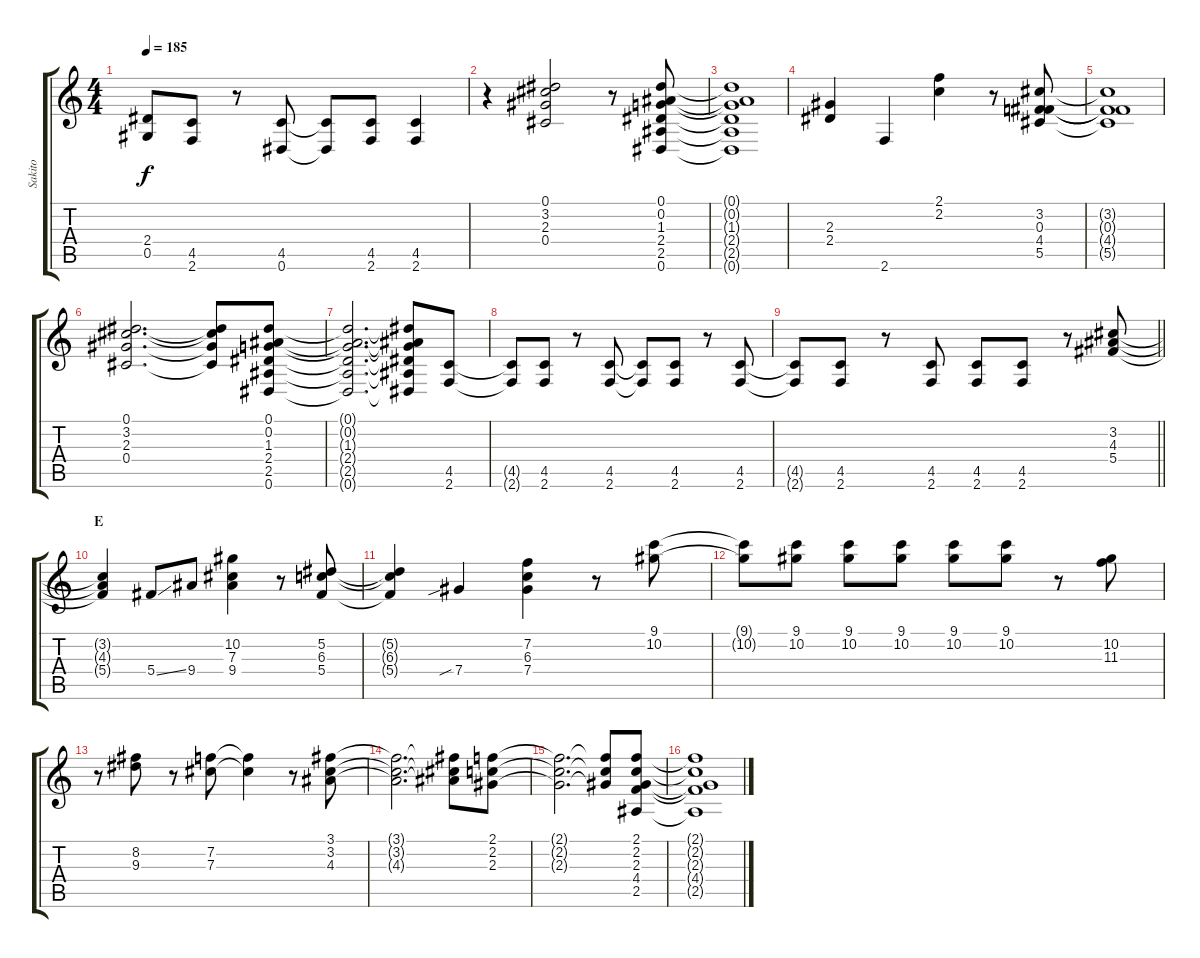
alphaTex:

\track ("Sakito" "Sakito") {instrument distortionguitar}
\staff {score tabs}
\tuning (Eb4 Bb3 Gb3 Db3 Ab2 Eb2) {hide}
\ts (4 4)
\tempo 185
\clef g2
\ks c
(2.4{t} 0.5{t}).8{dy f} (4.5 2.6).8 r.8 (4.5 0.6).8 (4.5{t} 0.6{t}).8 (4.5 2.6).8 (4.5 2.6).4 |
r.4 (0.1 3.2 2.3 0.4).2 r.8 (0.1 0.2 1.3 2.4 2.5 0.6).8 |
(0.1{t} 0.2{t} 1.3{t} 2.4{t} 2.5{t} 0.6{t}).1 |
(2.3 2.4).4 2.6.4 (2.1 2.2).4 r.8 (3.2 0.3 4.4 5.5).8 |
(3.2{t} 0.3{t} 4.4{t} 5.5{t}).1 |
(0.1 3.2 2.3 0.4).2{d} (0.1{t} 3.2{t} 2.3{t} 0.4{t}).8 (0.1 0.2 1.3 2.4 2.5 0.6).8 |
(0.1{t} 0.2{t} 1.3{t} 2.4{t} 2.5{t} 0.6{t}).2{d} (0.1{t} 0.2{t} 1.3{t} 2.4{t} 2.5{t} 0.6{t}).8 (4.5 2.6).8 |
(4.5{t} 2.6{t}).8 (4.5 2.6).8 r.8 (4.5 2.6).8 (4.5{t} 2.6{t}).8 (4.5 2.6).8 r.8 (4.5 2.6).8 |
\barLineRight lightlight
(4.5{t} 2.6{t}).8 (4.5 2.6).8 r.8 (4.5 2.6).8 (4.5 2.6).8 (4.5 2.6).8 r.8 (3.2 4.3 5.4).8 |
\section ("" "E")
(3.2{t} 4.3{t} 5.4{t}).4 5.4{ss}.8 9.4.8 (10.2 7.3 9.4).4 r.8 (5.2 6.3 5.4).8 |
(5.2{t} 6.3{t} 5.4{t}).4 7.4{sib}.4 (7.2 6.3 7.4).4 r.8 (9.1 10.2).8 |
(9.1{t} 10.2{t}).8 (9.1 10.2).8 (9.1 10.2).8 (9.1 10.2).8 (9.1 10.2).8 (9.1 10.2).8 r.8 (10.2 11.3).8 |
r.8 (8.2 9.3).8 r.8 (7.2 7.3).8 (7.2{t} 7.3{t}).4 r.8 (3.1 3.2 4.3).8 |
(3.1{t} 3.2{t} 4.3{t}).2{d} (3.1{t} 3.2{t} 4.3{t}).8 (2.1 2.2 2.3).8 |
(2.1{t} 2.2{t} 2.3{t}).2{d} (2.1{t} 2.2{t} 2.3{t}).8 (2.1 2.2 2.3 4.4 2.5).8 |
(2.1{t} 2.2{t} 2.3{t} 4.4{t} 2.5{t}).1
